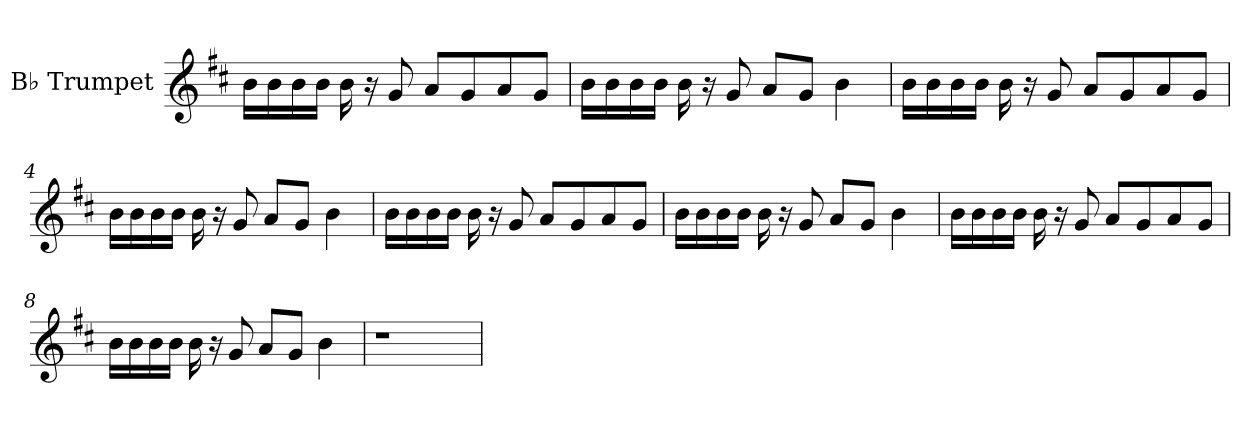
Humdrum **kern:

**kern
*part1
*staff1
*I"B♭ Trumpet
*I'B♭ Tpt.
*clefG2
*ITrd1c2
*k[]
=1
16a\LL
16a\
16a\
16a\JJ
16a\
16r
8f/
8g/L
8f/
8g/
8f/J
=2
16a\LL
16a\
16a\
16a\JJ
16a\
16r
8f/
8g/L
8f/J
4a\
=3
16a\LL
16a\
16a\
16a\JJ
16a\
16r
8f/
8g/L
8f/
8g/
8f/J
=4
16a\LL
16a\
16a\
16a\JJ
16a\
16r
8f/
8g/L
8f/J
4a\
!!LO:LB:g=z
=5
16a\LL
16a\
16a\
16a\JJ
16a\
16r
8f/
8g/L
8f/
8g/
8f/J
=6
16a\LL
16a\
16a\
16a\JJ
16a\
16r
8f/
8g/L
8f/J
4a\
=7
16a\LL
16a\
16a\
16a\JJ
16a\
16r
8f/
8g/L
8f/
8g/
8f/J
=8
16a\LL
16a\
16a\
16a\JJ
16a\
16r
8f/
8g/L
8f/J
4a\
!!LO:LB:g=z
=9
1r
=10
1r
=11
1r
=12
1r
!!LO:LB:g=z
=13
1r
=14
1r
=15
1r
=16
1r
!!LO:LB:g=z
=17
1r
=18
1r
=19
1r
=20
1r
!!LO:LB:g=z
=21
1r
=22
1r
=23
1r
=24
1r
!!LO:LB:g=z
=25
1r
=26
1r
=27
1r
=28
1r
!!LO:LB:g=z
=29
1r
=30
1r
=31
1r
=32
1r
==
*-
